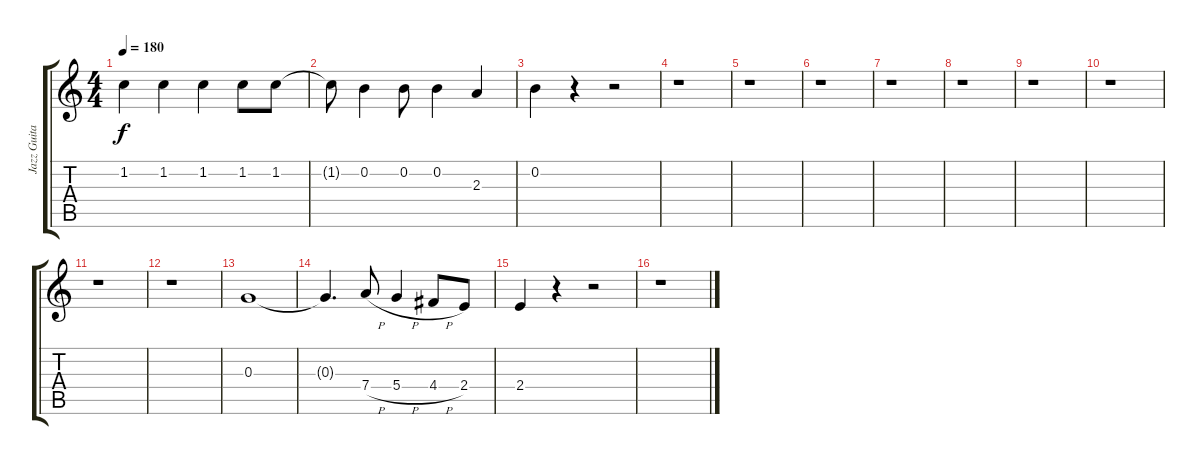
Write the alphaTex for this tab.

\track ("Jazz Guitar" "Jazz Guita") {instrument electricguitarjazz}
\staff {score tabs}
\tuning (E4 B3 G3 D3 A2 E2) {hide}
\ts (4 4)
\tempo 180
\clef g2
\ks c
1.2.4{dy f} 1.2.4 1.2.4 1.2.8 1.2.8 |
1.2{t}.8 0.2.4 0.2.8 0.2.4 2.3.4 |
0.2.4 r.4 r.2 |
r.1 |
r.1 |
r.1 |
r.1 |
r.1 |
r.1 |
r.1 |
r.1 |
r.1 |
0.3.1 |
0.3{t}.4{d} 7.4{h}.8 5.4{h}.4 4.4{h}.8 2.4.8 |
2.4.4 r.4 r.2 |
r.1
